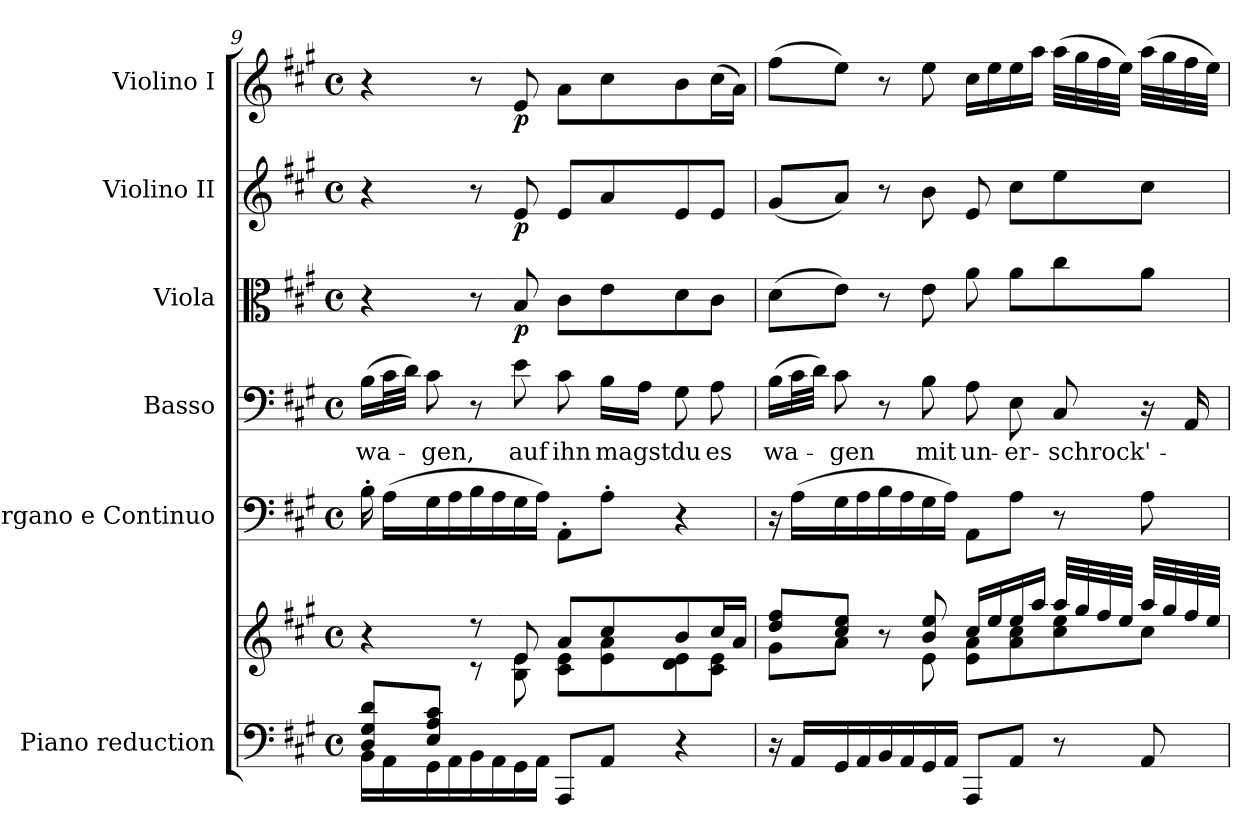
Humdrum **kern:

**kern	**kern	**kern	**kern	**text	**kern	**dynam	**kern	**dynam	**kern	**dynam
*part6	*part6	*part5	*part4	*part4	*part3	*part3	*part2	*part2	*part1	*part1
*staff7	*staff6	*staff5	*staff4	*staff4	*staff3	*staff3	*staff2	*staff2	*staff1	*staff1
*I"Piano reduction	*	*I"Organo e Continuo	*I"Basso	*	*I"Viola	*	*I"Violino II	*	*I"Violino I	*
*I'Pno	*	*	*	*	*I'Vla	*	*I'Vln	*	*I'Vln	*
*clefF4	*clefG2	*clefF4	*clefF4	*	*clefC3	*	*clefG2	*	*clefG2	*
*k[f#c#g#]	*k[f#c#g#]	*k[f#c#g#]	*k[f#c#g#]	*	*k[f#c#g#]	*	*k[f#c#g#]	*	*k[f#c#g#]	*
*M4/4	*M4/4	*M4/4	*M4/4	*	*M4/4	*	*M4/4	*	*M4/4	*
*met(c)	*met(c)	*met(c)	*met(c)	*	*met(c)	*	*met(c)	*	*met(c)	*
=9	=9	=9	=9	=9	=9	=9	=9	=9	=9	=9
*^	*^	*	*	*	*	*	*	*	*	*
!	!	!	!	!	!	!LO:LY:b	!	!	!	!	!	!
8D/ 8G#/ 8d/L	16BB\LL	4r	4ryy	16B'\	(16B\LL	wa-	4r	.	4r	.	4r	.
.	16AA\	.	.	(16A\LL	32c#\L	.	.	.	.	.	.	.
.	.	.	.	.	32d\JJJ)	.	.	.	.	.	.	.
!	!	!	!	!	!	!LO:LY:b	!	!	!	!	!	!
8E/ 8A/ 8c#/J	16GG#\	.	.	16G#\	8c#\	-gen,	.	.	.	.	.	.
.	16AA\	.	.	16A\	.	.	.	.	.	.	.	.
2.ryy	16BB\	8r	8r	16B\	8r	.	8r	.	8r	.	8r	.
.	16AA\	.	.	16A\	.	.	.	.	.	.	.	.
!	!	!	!	!	!	!LO:LY:b	!	!LO:DY:b	!	!LO:DY:b	!	!LO:DY:b
.	16GG#\	8e/	8B\ 8e\	16G#\	8e\	auf	8B/	p	8e/	p	8e/	p
.	16AA\JJ	.	.	16A\JJ)	.	.	.	.	.	.	.	.
!	!	!	!	!	!	!LO:LY:b	!	!	!	!	!	!
.	8AAA/L	8a/L	8c#\ 8e\L	8AA'\L	8c#\	ihn	8c#\L	.	8e/L	.	8a\L	.
!	!	!	!	!	!	!LO:LY:b	!	!	!	!	!	!
.	8AA/J	8cc#/	8e\ 8a\	8A'\J	16B\LL	magst	8e\	.	8a/	.	8cc#\	.
.	.	.	.	.	16A\JJ	.	.	.	.	.	.	.
!	!	!	!	!	!	!LO:LY:b	!	!	!	!	!	!
.	4r	8b/	8d\ 8e\	4r	8G#\	du	8d\	.	8e/	.	8b\	.
!	!	!	!	!	!	!LO:LY:b	!	!	!	!	!	!
.	.	16cc#/L	8c#\ 8e\J	.	8A\	es	8c#\J	.	8e/J	.	(16cc#\L	.
.	.	16a/JJ	.	.	.	.	.	.	.	.	16a\JJ)	.
*v	*v	*	*	*	*	*	*	*	*	*	*	*
=10	=10	=10	=10	=10	=10	=10	=10	=10	=10	=10	=10
!	!	!	!	!	!LO:LY:b	!	!	!	!	!	!
16r	8dd/ 8ff#/L	8g#\L	16r	(16B\LL	wa-	(8d\L	.	(8g#/L	.	(8ff#\L	.
16AA/LL	.	.	(16A\LL	32c#\L	.	.	.	.	.	.	.
.	.	.	.	32d\JJJ)	.	.	.	.	.	.	.
!	!	!	!	!	!LO:LY:b	!	!	!	!	!	!
16GG#/	8cc#/ 8ee/J	8a\J	16G#\	8c#\	-gen	8e\J)	.	8a/J)	.	8ee\J)	.
16AA/	.	.	16A\	.	.	.	.	.	.	.	.
16BB/	8r	8ryy	16B\	8r	.	8r	.	8r	.	8r	.
16AA/	.	.	16A\	.	.	.	.	.	.	.	.
!	!	!	!	!	!LO:LY:b	!	!	!	!	!	!
16GG#/	8b/ 8ee/	8e\	16G#\	8B\	mit	8e\	.	8b\	.	8ee\	.
16AA/JJ	.	.	16A\JJ)	.	.	.	.	.	.	.	.
!	!	!	!	!	!LO:LY:b	!	!	!	!	!	!
8AAA/L	16cc#/LL	8e\ 8a\L	8AA\L	8A\	un-	8a\	.	8e/	.	16cc#\LL	.
.	16ee/	.	.	.	.	.	.	.	.	16ee\	.
!	!	!	!	!	!LO:LY:b	!	!	!	!	!	!
8AA/J	16ee/	8a\ 8cc#\	8A\J	8E\	-er-	8a\L	.	8cc#\L	.	16ee\	.
.	16aa/JJ	.	.	.	.	.	.	.	.	16aa\JJ	.
!	!	!	!	!	!LO:LY:b	!	!	!	!	!	!
8r	32aa/LLL	8cc#\ 8ee\	8r	8C#/	-schrock'-	8cc#\	.	8ee\	.	(32aa\LLL	.
.	32gg#/	.	.	.	.	.	.	.	.	32gg#\	.
.	32ff#/	.	.	.	.	.	.	.	.	32ff#\	.
.	32ee/JJJ	.	.	.	.	.	.	.	.	32ee\JJJ)	.
8AA/	32aa/LLL	8cc#\J	8A\	16r	.	8a\J	.	8cc#\J	.	(32aa\LLL	.
.	32gg#/	.	.	.	.	.	.	.	.	32gg#\	.
.	32ff#/	.	.	16AA/	.	.	.	.	.	32ff#\	.
.	32ee/JJJ	.	.	.	.	.	.	.	.	32ee\JJJ)	.
*	*v	*v	*	*	*	*	*	*	*	*	*
=	=	=	=	=	=	=	=	=	=	=
*-	*-	*-	*-	*-	*-	*-	*-	*-	*-	*-
